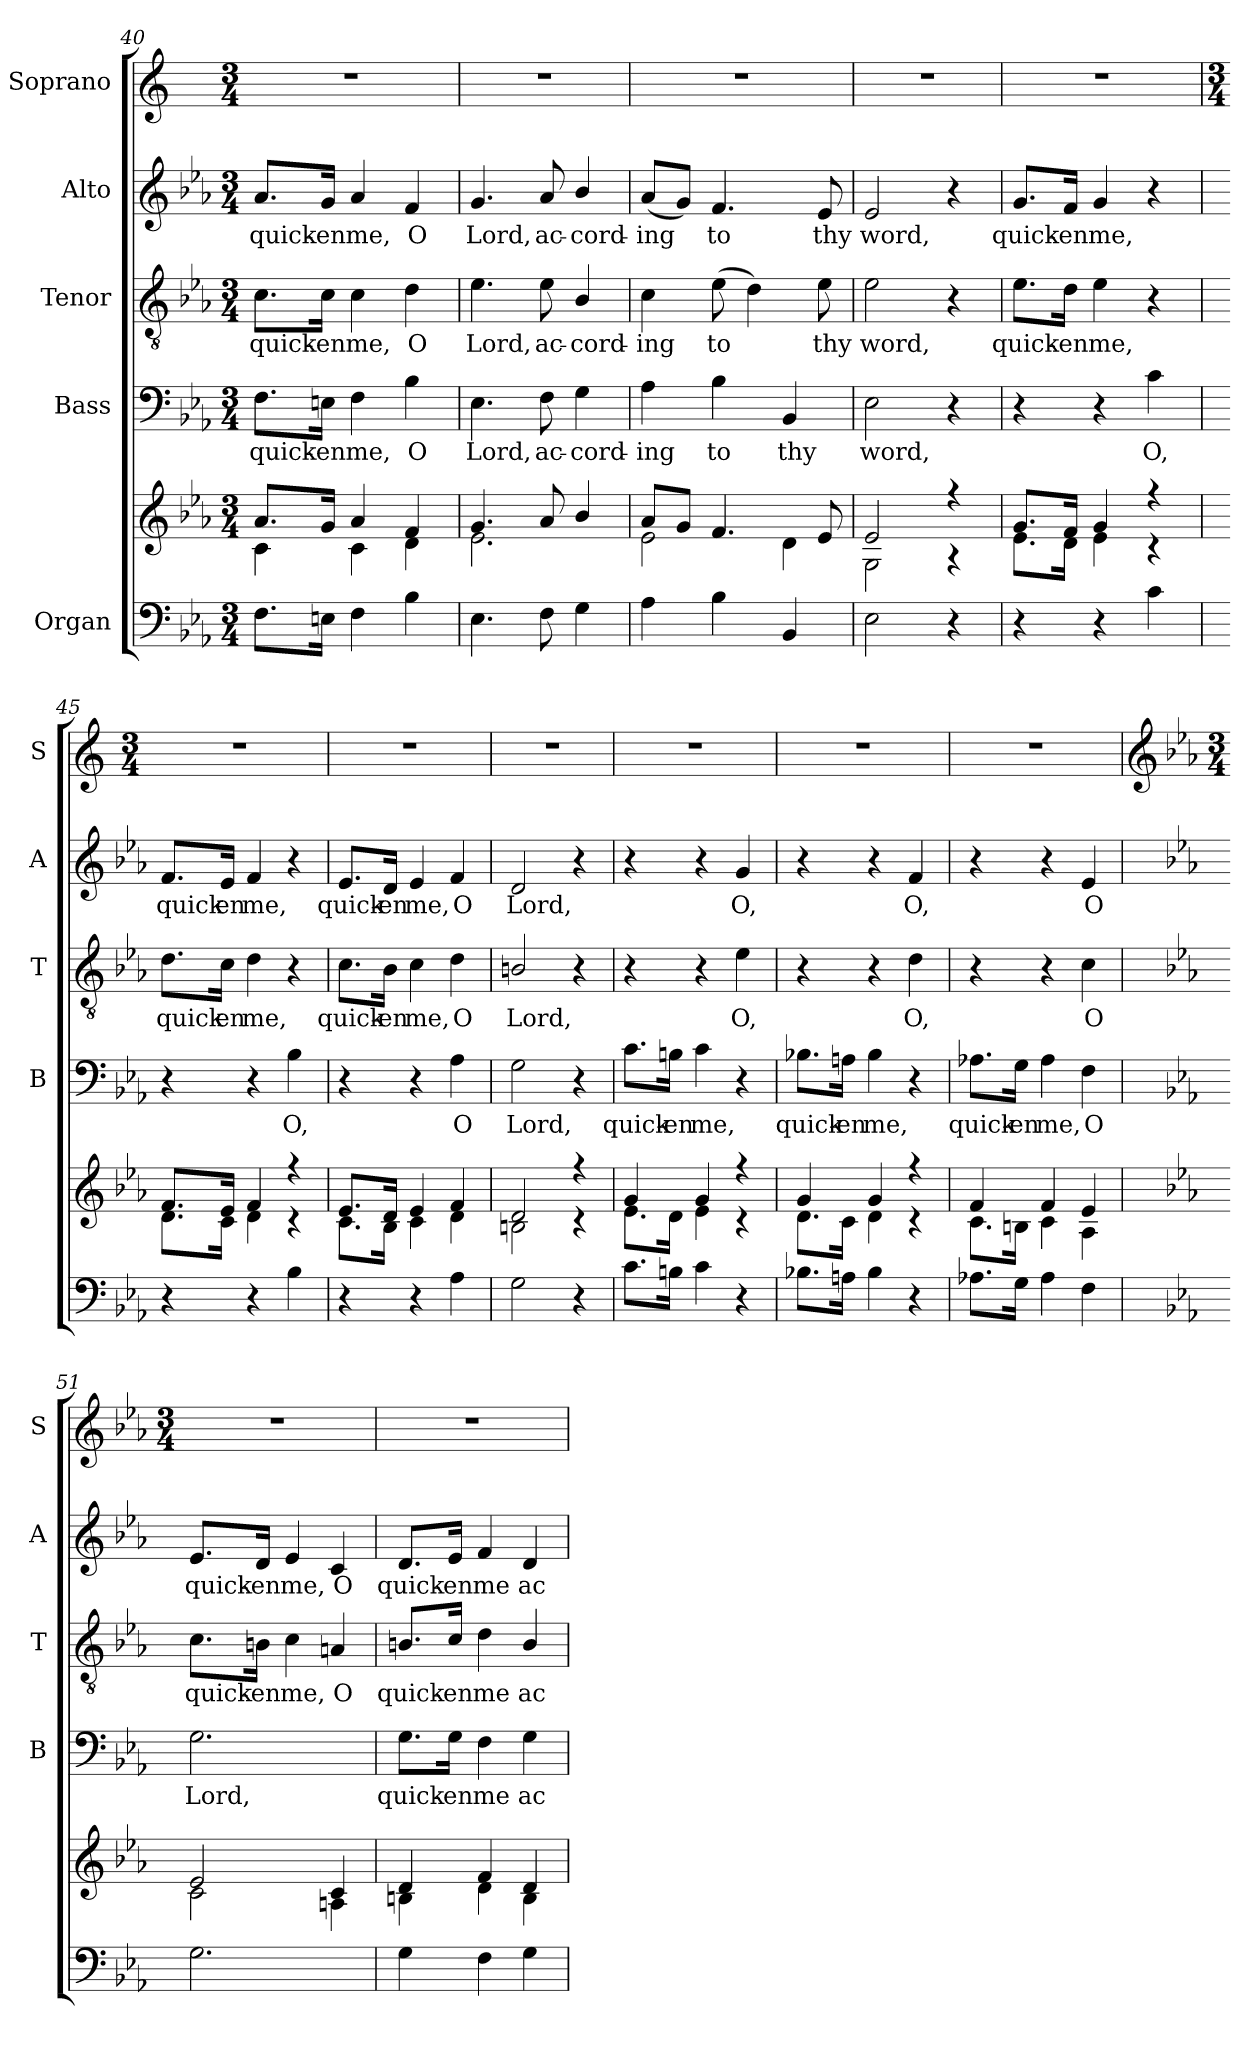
**kern	**kern	**kern	**text	**kern	**text	**kern	**text	**kern
*part5	*part5	*part4	*part4	*part3	*part3	*part2	*part2	*part1
*staff6	*staff5	*staff4	*staff4	*staff3	*staff3	*staff2	*staff2	*staff1
*I"Organ	*	*I"Bass	*	*I"Tenor	*	*I"Alto	*	*I"Soprano
*	*	*I'B	*	*I'T	*	*I'A	*	*I'S
*clefF4	*clefG2	*clefF4	*	*clefGv2	*	*clefG2	*	*clefG2
*k[b-e-a-]	*k[b-e-a-]	*k[b-e-a-]	*	*k[b-e-a-]	*	*k[b-e-a-]	*	*k[]
*M3/4	*M3/4	*M3/4	*	*M3/4	*	*M3/4	*	*M3/4
=40	=40	=40	=40	=40	=40	=40	=40	=40
*	*^	*	*	*	*	*	*	*
!	!	!	!	!LO:LY:b	!	!LO:LY:b	!	!LO:LY:b	!
8.F\L	8.a-/L	4c\	8.F\L	quick-	8.c\L	quick-	8.a-/L	quick-	2.r
!	!	!	!	!LO:LY:b	!	!LO:LY:b	!	!LO:LY:b	!
16En\Jk	16g/Jk	.	16En\Jk	-en	16c\Jk	-en	16g/Jk	-en	.
!	!	!	!	!LO:LY:b	!	!LO:LY:b	!	!LO:LY:b	!
4F\	4a-/	4c\	4F\	me,	4c\	me,	4a-/	me,	.
!	!	!	!	!LO:LY:b	!	!LO:LY:b	!	!LO:LY:b	!
4B-\	4f/	4d\	4B-\	O	4d\	O	4f/	O	.
=41	=41	=41	=41	=41	=41	=41	=41	=41	=41
!	!	!	!	!LO:LY:b	!	!LO:LY:b	!	!LO:LY:b	!
4.E-\	4.g/	2.e-\	4.E-\	Lord,	4.e-\	Lord,	4.g/	Lord,	2.r
!	!	!	!	!LO:LY:b	!	!LO:LY:b	!	!LO:LY:b	!
8F\	8a-/	.	8F\	ac-	8e-\	ac-	8a-/	ac-	.
!	!	!	!	!LO:LY:b	!	!LO:LY:b	!	!LO:LY:b	!
4G\	4b-/	.	4G\	-cord-	4B-/	-cord-	4b-/	-cord-	.
=42	=42	=42	=42	=42	=42	=42	=42	=42	=42
!	!	!	!	!LO:LY:b	!	!LO:LY:b	!	!LO:LY:b	!
4A-\	8a-/L	2e-\	4A-\	-ing	4c\	-ing	(<8a-/L	-ing	2.r
.	8g/J	.	.	.	.	.	8g/J)	.	.
!	!	!	!	!LO:LY:b	!	!LO:LY:b	!	!LO:LY:b	!
4B-\	4.f/	.	4B-\	to	(>8e-\	to	4.f/	to	.
.	.	.	.	.	4d\)	.	.	.	.
!	!	!	!	!LO:LY:b	!	!	!	!	!
4BB-/	.	4d\	4BB-/	thy	.	.	.	.	.
!	!	!	!	!	!	!LO:LY:b	!	!LO:LY:b	!
.	8e-/	.	.	.	8e-\	thy	8e-/	thy	.
=43	=43	=43	=43	=43	=43	=43	=43	=43	=43
!	!	!	!	!LO:LY:b	!	!LO:LY:b	!	!LO:LY:b	!
2E-\	2e-/	2G\	2E-\	word,	2e-\	word,	2e-/	word,	2.r
4r	4r	4r	4r	.	4r	.	4r	.	.
=44	=44	=44	=44	=44	=44	=44	=44	=44	=44
!	!	!	!	!	!	!LO:LY:b	!	!LO:LY:b	!
4r	8.g/L	8.e-\L	4r	.	8.e-\L	quick-	8.g/L	quick-	2.r
!	!	!	!	!	!	!LO:LY:b	!	!LO:LY:b	!
.	16f/Jk	16d\Jk	.	.	16d\Jk	-en	16f/Jk	-en	.
!	!	!	!	!	!	!LO:LY:b	!	!LO:LY:b	!
4r	4g/	4e-\	4r	.	4e-\	me,	4g/	me,	.
!	!	!	!	!LO:LY:b	!	!	!	!	!
4c\	4r	4r	4c\	O,	4r	.	4r	.	.
!!LO:LB:g=z
=45	=45	=45	=45	=45	=45	=45	=45	=45	=45
*	*	*	*	*	*	*	*	*	*M3/4
*	*	*	*	*	*	*	*	*	*MM100
!	!	!	!	!	!	!LO:LY:b	!	!LO:LY:b	!
4r	8.f/L	8.d\L	4r	.	8.d\L	quick-	8.f/L	quick-	2.r
!	!	!	!	!	!	!LO:LY:b	!	!LO:LY:b	!
.	16e-/Jk	16c\Jk	.	.	16c\Jk	-en	16e-/Jk	-en	.
!	!	!	!	!	!	!LO:LY:b	!	!LO:LY:b	!
4r	4f/	4d\	4r	.	4d\	me,	4f/	me,	.
!	!	!	!	!LO:LY:b	!	!	!	!	!
4B-\	4r	4r	4B-\	O,	4r	.	4r	.	.
=46	=46	=46	=46	=46	=46	=46	=46	=46	=46
!	!	!	!	!	!	!LO:LY:b	!	!LO:LY:b	!
4r	8.e-/L	8.c\L	4r	.	8.c\L	quick-	8.e-/L	quick-	2.r
!	!	!	!	!	!	!LO:LY:b	!	!LO:LY:b	!
.	16d/Jk	16B-\Jk	.	.	16B-\Jk	-en	16d/Jk	-en	.
!	!	!	!	!	!	!LO:LY:b	!	!LO:LY:b	!
4r	4e-/	4c\	4r	.	4c\	me,	4e-/	me,	.
!	!	!	!	!LO:LY:b	!	!LO:LY:b	!	!LO:LY:b	!
4A-\	4f/	4d\	4A-\	O	4d\	O	4f/	O	.
=47	=47	=47	=47	=47	=47	=47	=47	=47	=47
!	!	!	!	!LO:LY:b	!	!LO:LY:b	!	!LO:LY:b	!
2G\	2d/	2Bn\	2G\	Lord,	2Bn/	Lord,	2d/	Lord,	2.r
4r	4r	4r	4r	.	4r	.	4r	.	.
=48	=48	=48	=48	=48	=48	=48	=48	=48	=48
!	!	!	!	!LO:LY:b	!	!	!	!	!
8.c\L	4g/	8.e-\L	8.c\L	quick-	4r	.	4r	.	2.r
!	!	!	!	!LO:LY:b	!	!	!	!	!
16Bn\Jk	.	16d\Jk	16Bn\Jk	-en	.	.	.	.	.
!	!	!	!	!LO:LY:b	!	!	!	!	!
4c\	4g/	4e-\	4c\	me,	4r	.	4r	.	.
!	!	!	!	!	!	!LO:LY:b	!	!LO:LY:b	!
4r	4r	4r	4r	.	4e-\	O,	4g/	O,	.
=49	=49	=49	=49	=49	=49	=49	=49	=49	=49
!	!	!	!	!LO:LY:b	!	!	!	!	!
8.B-X\L	4g/	8.d\L	8.B-X\L	quick-	4r	.	4r	.	2.r
!	!	!	!	!LO:LY:b	!	!	!	!	!
16An\Jk	.	16c\Jk	16An\Jk	-en	.	.	.	.	.
!	!	!	!	!LO:LY:b	!	!	!	!	!
4B-\	4g/	4d\	4B-\	me,	4r	.	4r	.	.
!	!	!	!	!	!	!LO:LY:b	!	!LO:LY:b	!
4r	4r	4r	4r	.	4d\	O,	4f/	O,	.
=50	=50	=50	=50	=50	=50	=50	=50	=50	=50
!	!	!	!	!LO:LY:b	!	!	!	!	!
8.A-X\L	4f/	8.c\L	8.A-X\L	quick-	4r	.	4r	.	2.r
!	!	!	!	!LO:LY:b	!	!	!	!	!
16G\Jk	.	16Bn\Jk	16G\Jk	-en	.	.	.	.	.
!	!	!	!	!LO:LY:b	!	!	!	!	!
4A-\	4f/	4c\	4A-\	me,	4r	.	4r	.	.
!	!	!	!	!LO:LY:b	!	!LO:LY:b	!	!LO:LY:b	!
4F\	4e-/	4A-\	4F\	O	4c\	O	4e-/	O	.
!!LO:PB:g=z
=51	=51	=51	=51	=51	=51	=51	=51	=51	=51
*	*	*	*	*	*	*	*	*	*clefG2
*	*	*	*	*	*	*	*	*	*k[b-e-a-]
*	*	*	*	*	*	*	*	*	*E-:
*	*	*	*	*	*	*	*	*	*M3/4
!	!	!	!	!LO:LY:b	!	!LO:LY:b	!	!LO:LY:b	!
2.G\	2e-/	2c\	2.G\	Lord,	8.c\L	quick-	8.e-/L	quick-	2.r
!	!	!	!	!	!	!LO:LY:b	!	!LO:LY:b	!
.	.	.	.	.	16Bn\Jk	-en	16d/Jk	-en	.
!	!	!	!	!	!	!LO:LY:b	!	!LO:LY:b	!
.	.	.	.	.	4c\	me,	4e-/	me,	.
!	!	!	!	!	!	!LO:LY:b	!	!LO:LY:b	!
.	4c/	4An\	.	.	4An/	O	4c/	O	.
=52	=52	=52	=52	=52	=52	=52	=52	=52	=52
!	!	!	!	!LO:LY:b	!	!LO:LY:b	!	!LO:LY:b	!
4G\	4d/	4Bn\	8.G\L	quick-	8.Bn/L	quick-	8.d/L	quick-	2.r
!	!	!	!	!LO:LY:b	!	!LO:LY:b	!	!LO:LY:b	!
.	.	.	16G\Jk	-en	16c/Jk	-en	16e-/Jk	-en	.
!	!	!	!	!LO:LY:b	!	!LO:LY:b	!	!LO:LY:b	!
4F\	4f/	4d\	4F\	me	4d\	me	4f/	me	.
!	!	!	!	!LO:LY:b	!	!LO:LY:b	!	!LO:LY:b	!
4G\	4d/	4B\	4G\	ac-	4B/	ac-	4d/	ac-	.
*	*v	*v	*	*	*	*	*	*	*
=	=	=	=	=	=	=	=	=
*-	*-	*-	*-	*-	*-	*-	*-	*-
